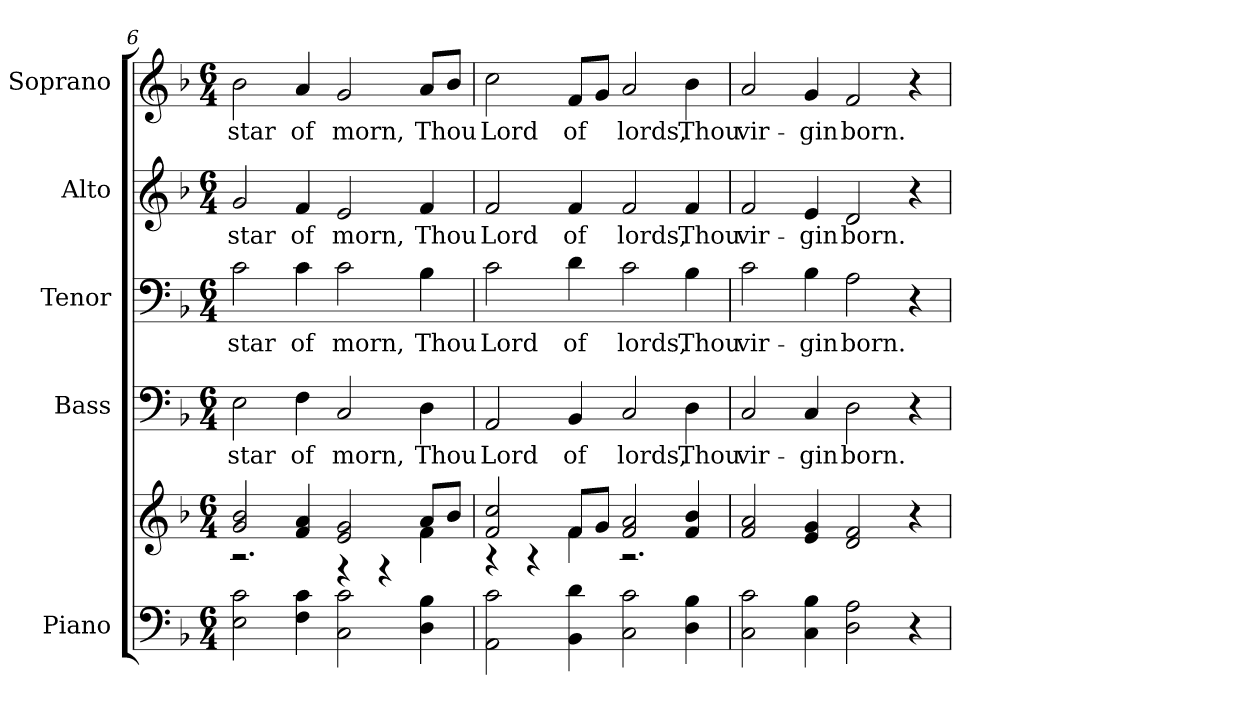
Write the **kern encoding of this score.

**kern	**kern	**kern	**text	**kern	**text	**kern	**text	**kern	**text
*part5	*part5	*part4	*part4	*part3	*part3	*part2	*part2	*part1	*part1
*staff6	*staff5	*staff4	*staff4	*staff3	*staff3	*staff2	*staff2	*staff1	*staff1
*I"Piano	*	*I"Bass	*	*I"Tenor	*	*I"Alto	*	*I"Soprano	*
*I'Pno.	*	*I'B.	*	*I'T.	*	*I'A.	*	*I'S.	*
*clefF4	*clefG2	*clefF4	*	*clefF4	*	*clefG2	*	*clefG2	*
*k[b-]	*k[b-]	*k[b-]	*	*k[b-]	*	*k[b-]	*	*k[b-]	*
*F:	*F:	*F:	*	*F:	*	*F:	*	*F:	*
*M6/4	*M6/4	*M6/4	*	*M6/4	*	*M6/4	*	*M6/4	*
=6	=6	=6	=6	=6	=6	=6	=6	=6	=6
*	*^	*	*	*	*	*	*	*	*
!	!	!	!	!LO:LY:b:color=#000000	!	!	!	!	!	!
!	!	!	!	!	!	!LO:LY:b:color=#000000	!	!	!	!
!	!	!	!	!	!	!	!	!LO:LY:b:color=#000000	!	!
!	!	!	!	!	!	!	!	!	!	!LO:LY:b:color=#000000
2Ei\ 2ci	2gi/ 2b-i	2.r	2Ei\	star	2ci\	star	2gi/	star	2b-i\	star
!	!	!	!	!LO:LY:b:color=#000000	!	!	!	!	!	!
!	!	!	!	!	!	!LO:LY:b:color=#000000	!	!	!	!
!	!	!	!	!	!	!	!	!LO:LY:b:color=#000000	!	!
!	!	!	!	!	!	!	!	!	!	!LO:LY:b:color=#000000
4Fi\ 4ci	4fi/ 4ai	.	4Fi\	of	4ci\	of	4fi/	of	4ai/	of
!	!	!	!	!LO:LY:b:color=#000000	!	!	!	!	!	!
!	!	!	!	!	!	!LO:LY:b:color=#000000	!	!	!	!
!	!	!	!	!	!	!	!	!LO:LY:b:color=#000000	!	!
!	!	!	!	!	!	!	!	!	!	!LO:LY:b:color=#000000
2Ci\ 2ci	2ei/ 2gi	4r	2Ci/	morn,	2ci\	morn,	2ei/	morn,	2gi/	morn,
.	.	4r	.	.	.	.	.	.	.	.
!	!	!	!	!LO:LY:b:color=#000000	!	!	!	!	!	!
!	!	!	!	!	!	!LO:LY:b:color=#000000	!	!	!	!
!	!	!	!	!	!	!	!	!LO:LY:b:color=#000000	!	!
!	!	!	!	!	!	!	!	!	!	!LO:LY:b:color=#000000
4Di\ 4B-i	8ai/L	4fi\	4Di\	Thou	4B-i\	Thou	4fi/	Thou	8ai/L	Thou
.	8b-i/J	.	.	.	.	.	.	.	8b-i/J	.
!!LO:PB:g=z
=7	=7	=7	=7	=7	=7	=7	=7	=7	=7	=7
!	!	!	!	!LO:LY:b:color=#000000	!	!	!	!	!	!
!	!	!	!	!	!	!LO:LY:b:color=#000000	!	!	!	!
!	!	!	!	!	!	!	!	!LO:LY:b:color=#000000	!	!
!	!	!	!	!	!	!	!	!	!	!LO:LY:b:color=#000000
2AAi\ 2ci	2fi/ 2cci	4r	2AAi/	Lord	2ci\	Lord	2fi/	Lord	2cci\	Lord
.	.	4r	.	.	.	.	.	.	.	.
!	!	!	!	!LO:LY:b:color=#000000	!	!	!	!	!	!
!	!	!	!	!	!	!LO:LY:b:color=#000000	!	!	!	!
!	!	!	!	!	!	!	!	!LO:LY:b:color=#000000	!	!
!	!	!	!	!	!	!	!	!	!	!LO:LY:b:color=#000000
4BB-i\ 4di	8fi/L	4fi\	4BB-i/	of	4di\	of	4fi/	of	8fi/L	of
.	8gi/J	.	.	.	.	.	.	.	8gi/J	.
!	!	!	!	!LO:LY:b:color=#000000	!	!	!	!	!	!
!	!	!	!	!	!	!LO:LY:b:color=#000000	!	!	!	!
!	!	!	!	!	!	!	!	!LO:LY:b:color=#000000	!	!
!	!	!	!	!	!	!	!	!	!	!LO:LY:b:color=#000000
2Ci\ 2ci	2fi/ 2ai	2.r	2Ci/	lords,	2ci\	lords,	2fi/	lords,	2ai/	lords,
!	!	!	!	!LO:LY:b:color=#000000	!	!	!	!	!	!
!	!	!	!	!	!	!LO:LY:b:color=#000000	!	!	!	!
!	!	!	!	!	!	!	!	!LO:LY:b:color=#000000	!	!
!	!	!	!	!	!	!	!	!	!	!LO:LY:b:color=#000000
4Di\ 4B-i	4fi/ 4b-i	.	4Di\	Thou	4B-i\	Thou	4fi/	Thou	4b-i\	Thou
*	*v	*v	*	*	*	*	*	*	*	*
=8	=8	=8	=8	=8	=8	=8	=8	=8	=8
!	!	!	!LO:LY:b:color=#000000	!	!	!	!	!	!
!	!	!	!	!	!LO:LY:b:color=#000000	!	!	!	!
!	!	!	!	!	!	!	!LO:LY:b:color=#000000	!	!
!	!	!	!	!	!	!	!	!	!LO:LY:b:color=#000000
2Ci\ 2ci	2fi/ 2ai	2Ci/	vir-	2ci\	vir-	2fi/	vir-	2ai/	vir-
!	!	!	!LO:LY:b:color=#000000	!	!	!	!	!	!
!	!	!	!	!	!LO:LY:b:color=#000000	!	!	!	!
!	!	!	!	!	!	!	!LO:LY:b:color=#000000	!	!
!	!	!	!	!	!	!	!	!	!LO:LY:b:color=#000000
4Ci\ 4B-i	4ei/ 4gi	4Ci/	-gin	4B-i\	-gin	4ei/	-gin	4gi/	-gin
!	!	!	!LO:LY:b:color=#000000	!	!	!	!	!	!
!	!	!	!	!	!LO:LY:b:color=#000000	!	!	!	!
!	!	!	!	!	!	!	!LO:LY:b:color=#000000	!	!
!	!	!	!	!	!	!	!	!	!LO:LY:b:color=#000000
2Di\ 2Ai	2di/ 2fi	2Di\	born.	2Ai\	born.	2di/	born.	2fi/	born.
4r	4r	4r	.	4r	.	4r	.	4r	.
=	=	=	=	=	=	=	=	=	=
*-	*-	*-	*-	*-	*-	*-	*-	*-	*-
